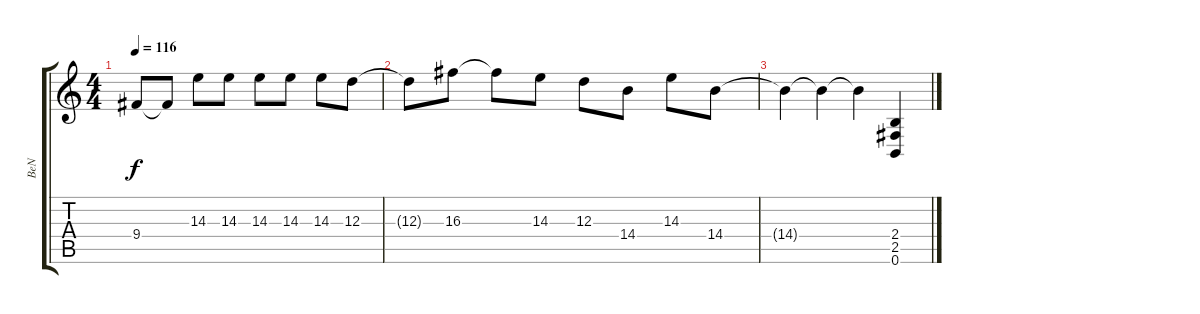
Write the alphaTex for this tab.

\track ("BeN" "BeN") {instrument distortionguitar}
\staff {score tabs}
\tuning (B3 Gb3 D3 A2 E2 B1) {hide}
\ts (4 4)
\tempo 116
\clef g2
\ks c
9.4.8{dy f} 9.4{t}.8 14.3.8 14.3.8 14.3.8 14.3.8 14.3.8 12.3.8 |
12.3{t}.8 16.3.8 16.3{t}.8 14.3.8 12.3.8 14.4.8 14.3.8 14.4.8 |
14.4{t}.4 14.4{t}.4 14.4{t}.4 (2.4 2.5 0.6).4
